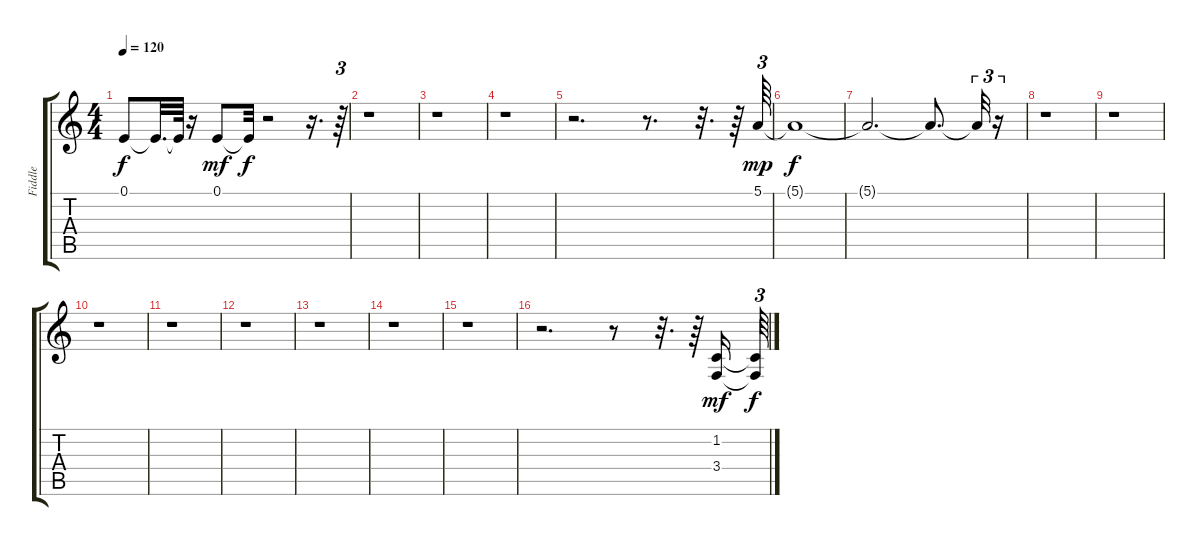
\track ("Fiddle" "Fiddle") {instrument fiddle}
\staff {score tabs}
\tuning (E4 B3 G3 D3 A2 E2) {hide}
\ts (4 4)
\tempo 120
\clef g2
\ks c
0.1{t}.8{dy f} 0.1{t}.32{d} 0.1{t}.64 r.16 0.1.8{dy mf} 0.1{t}.32{dy f} r.2 r.16{d} r.64{tu (3 2)} |
r.1 |
r.1 |
r.1 |
r.2{d} r.8{d} r.32{d} r.64 5.1.64{tu (3 2) dy mp} |
5.1{t}.1{dy f} |
5.1{t}.2{d} 5.1{t}.8{d} 5.1{t}.32{tu (3 2)} r.16{tu (3 2)} |
r.1 |
r.1 |
r.1 |
r.1 |
r.1 |
r.1 |
r.1 |
r.1 |
r.2{d} r.8 r.32{d} r.64 (1.2 3.4).16{dy mf} (1.2{t} 3.4{t}).64{tu (3 2) dy f}
